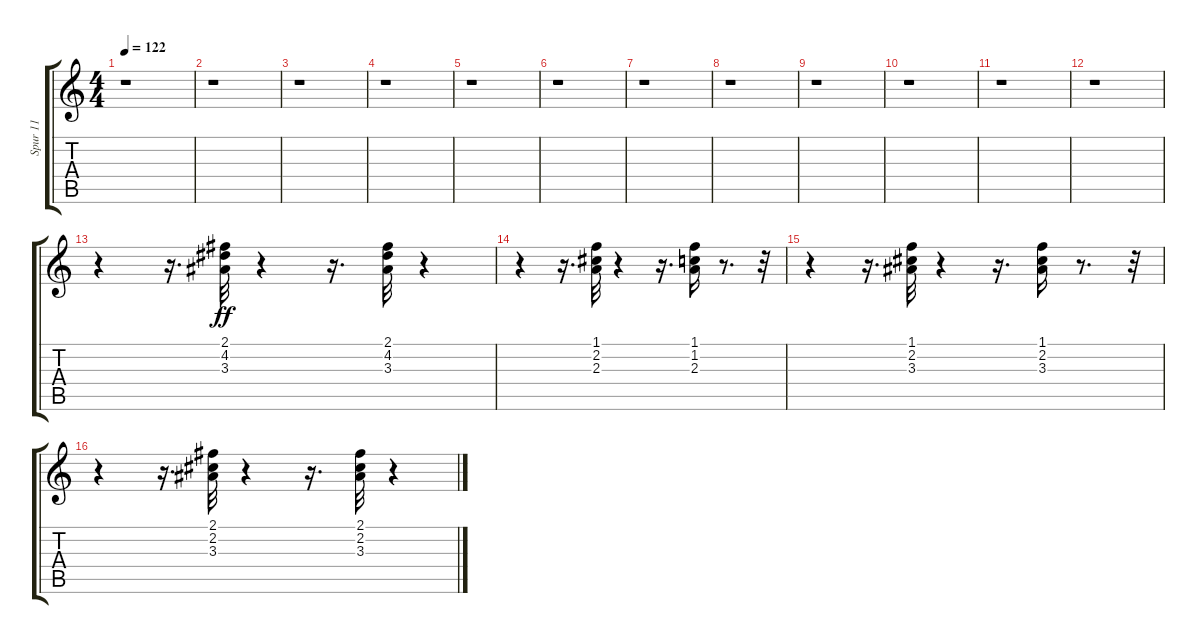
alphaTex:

\track ("Spur 11" "Spur 11") {instrument acousticguitarnylon}
\staff {score tabs}
\tuning (E4 B3 G3 D3 A2 E2) {hide}
\ts (4 4)
\tempo 122
\clef g2
\ks c
r.1{dy ff} |
r.1 |
r.1 |
r.1 |
r.1 |
r.1 |
r.1 |
r.1 |
r.1 |
r.1 |
r.1 |
r.1 |
r.4 r.16{d} (2.1 4.2 3.3).32 r.4 r.16{d} (2.1 4.2 3.3).32 r.4 |
r.4 r.16{d} (1.1 2.2 2.3).32 r.4 r.16{d} (1.1 1.2 2.3).16 r.8{d} r.32 |
r.4 r.16{d} (1.1 2.2 3.3).32 r.4 r.16{d} (1.1 2.2 3.3).16 r.8{d} r.32 |
r.4 r.16{d} (2.1 2.2 3.3).32 r.4 r.16{d} (2.1 2.2 3.3).32 r.4
